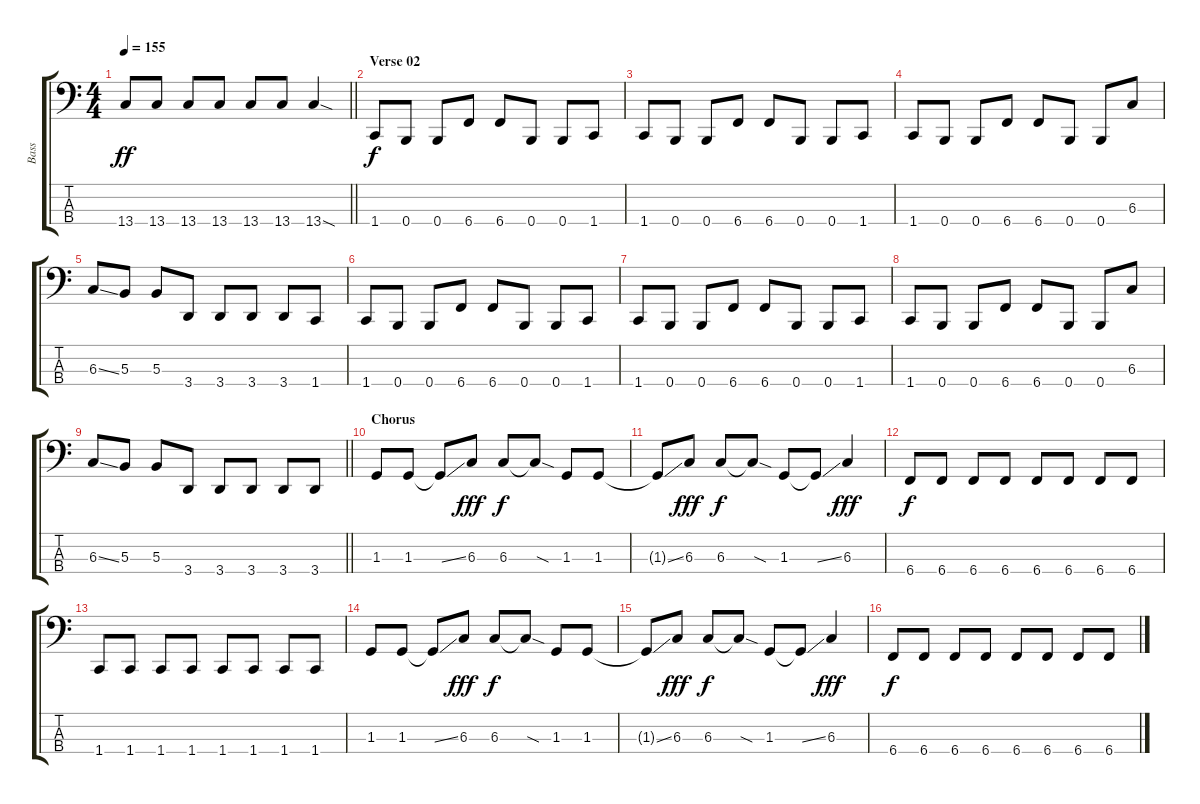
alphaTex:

\track ("Bass" "Bass") {instrument electricbassfinger}
\staff {score tabs}
\tuning (E2 B1 Gb1 B0) {hide}
\ts (4 4)
\tempo 155
\clef f4
\barLineRight lightlight
\ks c
13.4.8{dy ff} 13.4.8 13.4.8 13.4.8 13.4.8 13.4.8 13.4{sod}.4 |
\section ("" "Verse 02")
1.4.8{dy f} 0.4.8 0.4.8 6.4.8 6.4.8 0.4.8 0.4.8 1.4.8 |
1.4.8 0.4.8 0.4.8 6.4.8 6.4.8 0.4.8 0.4.8 1.4.8 |
1.4.8 0.4.8 0.4.8 6.4.8 6.4.8 0.4.8 0.4.8 6.3.8 |
6.3{ss}.8 5.3.8 5.3.8 3.4.8 3.4.8 3.4.8 3.4.8 1.4.8 |
1.4.8 0.4.8 0.4.8 6.4.8 6.4.8 0.4.8 0.4.8 1.4.8 |
1.4.8 0.4.8 0.4.8 6.4.8 6.4.8 0.4.8 0.4.8 1.4.8 |
1.4.8 0.4.8 0.4.8 6.4.8 6.4.8 0.4.8 0.4.8 6.3.8 |
\barLineRight lightlight
6.3{ss}.8 5.3.8 5.3.8 3.4.8 3.4.8 3.4.8 3.4.8 3.4.8 |
\section ("" "Chorus")
1.3.8 1.3.8 1.3{ss t}.8 6.3.8{dy fff} 6.3.8{dy f} 6.3{sod t}.8 1.3.8 1.3.8 |
1.3{ss t}.8 6.3.8{dy fff} 6.3.8{dy f} 6.3{sod t}.8 1.3.8 1.3{ss t}.8 6.3.4{dy fff} |
6.4.8{dy f} 6.4.8 6.4.8 6.4.8 6.4.8 6.4.8 6.4.8 6.4.8 |
1.4.8 1.4.8 1.4.8 1.4.8 1.4.8 1.4.8 1.4.8 1.4.8 |
1.3.8 1.3.8 1.3{ss t}.8 6.3.8{dy fff} 6.3.8{dy f} 6.3{sod t}.8 1.3.8 1.3.8 |
1.3{ss t}.8 6.3.8{dy fff} 6.3.8{dy f} 6.3{sod t}.8 1.3.8 1.3{ss t}.8 6.3.4{dy fff} |
6.4.8{dy f} 6.4.8 6.4.8 6.4.8 6.4.8 6.4.8 6.4.8 6.4.8
